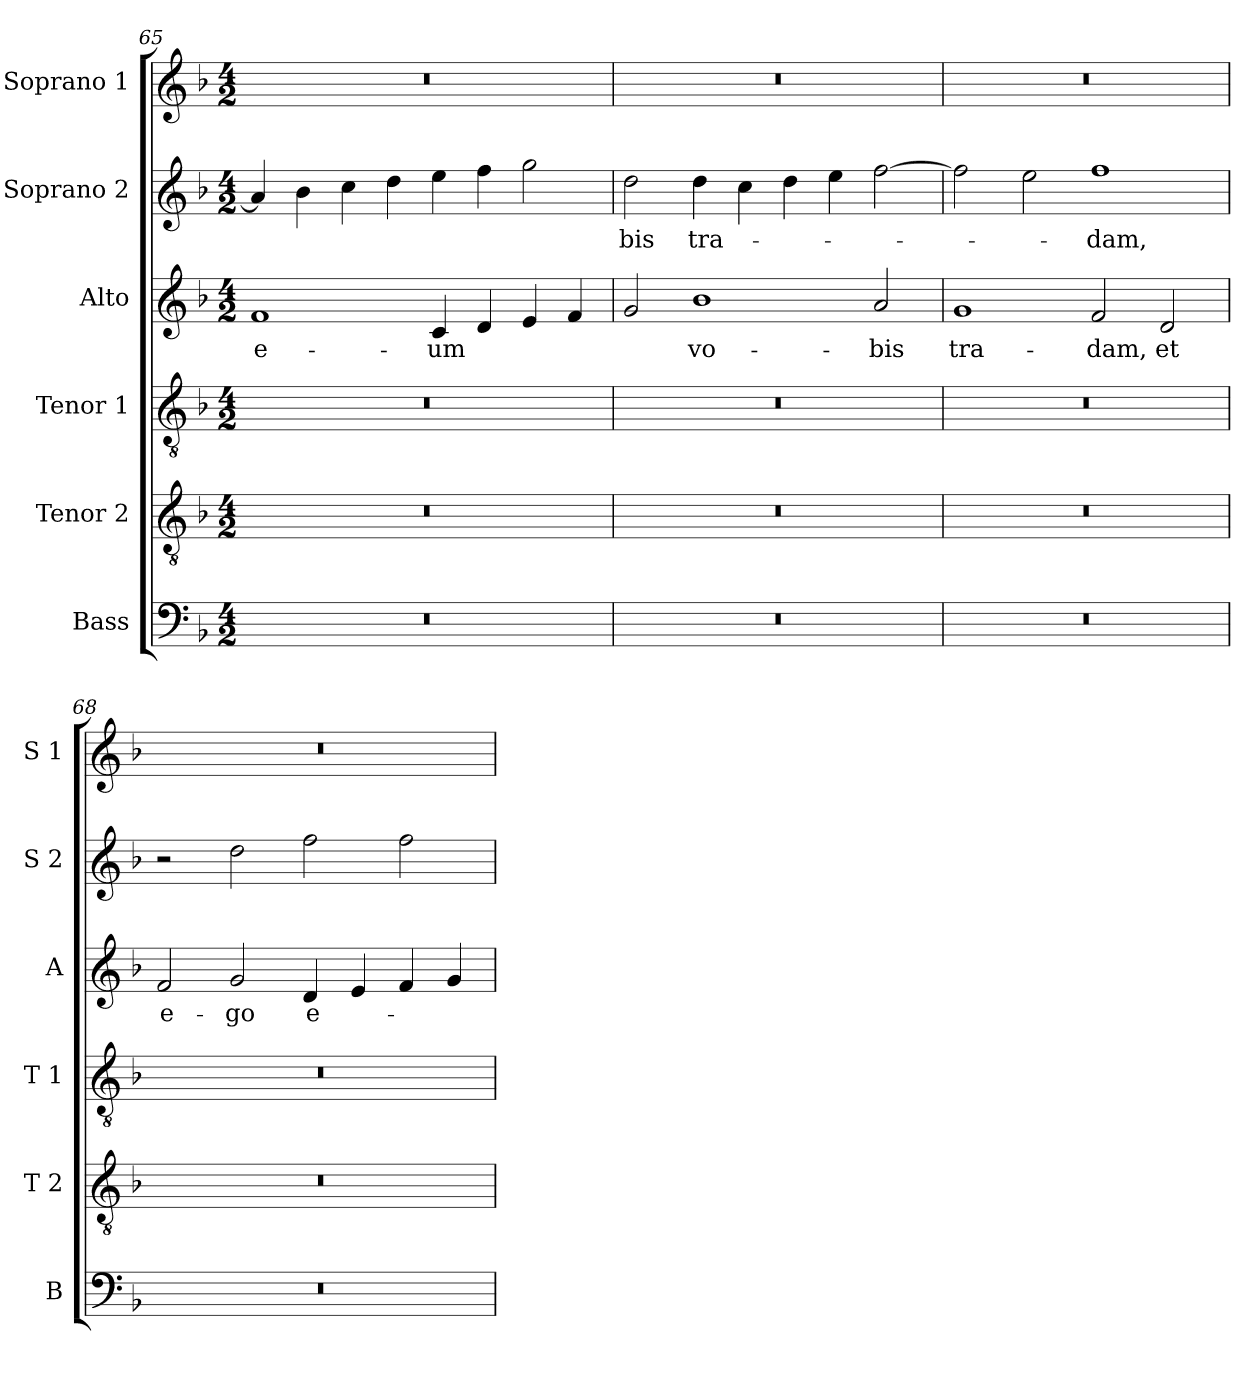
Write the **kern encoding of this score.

**kern	**kern	**kern	**kern	**text	**kern	**text	**kern
*part6	*part5	*part4	*part3	*part3	*part2	*part2	*part1
*staff6	*staff5	*staff4	*staff3	*staff3	*staff2	*staff2	*staff1
*I"Bass	*I"Tenor 2	*I"Tenor 1	*I"Alto	*	*I"Soprano 2	*	*I"Soprano 1
*I'B	*I'T 2	*I'T 1	*I'A	*	*I'S 2	*	*I'S 1
*clefF4	*clefGv2	*clefGv2	*clefG2	*	*clefG2	*	*clefG2
*k[b-]	*k[b-]	*k[b-]	*k[b-]	*	*k[b-]	*	*k[b-]
*F:	*F:	*F:	*F:	*	*F:	*	*F:
*M4/2	*M4/2	*M4/2	*M4/2	*	*M4/2	*	*M4/2
=65	=65	=65	=65	=65	=65	=65	=65
!	!	!	!	!LO:LY:b	!	!	!
0r	0r	0r	1f	e-	4a/]	.	0r
.	.	.	.	.	4b-\	.	.
.	.	.	.	.	4cc\	.	.
.	.	.	.	.	4dd\	.	.
!	!	!	!	!LO:LY:b	!	!	!
.	.	.	4c/	-um	4ee\	.	.
.	.	.	4d/	.	4ff\	.	.
.	.	.	4e/	.	2gg\	.	.
.	.	.	4f/	.	.	.	.
=66	=66	=66	=66	=66	=66	=66	=66
!	!	!	!	!	!	!LO:LY:b	!
0r	0r	0r	2g/	.	2dd\	-bis	0r
!	!	!	!	!LO:LY:b	!	!	!
!	!	!	!	!	!	!LO:LY:b	!
.	.	.	1b-	vo-	4dd\	tra-	.
.	.	.	.	.	4cc\	.	.
.	.	.	.	.	4dd\	.	.
.	.	.	.	.	4ee\	.	.
!	!	!	!	!LO:LY:b	!	!	!
.	.	.	2a/	-bis	[2ff\	.	.
=67	=67	=67	=67	=67	=67	=67	=67
!	!	!	!	!LO:LY:b	!	!	!
0r	0r	0r	1g	tra-	2ff\]	.	0r
.	.	.	.	.	2ee\	.	.
!	!	!	!	!LO:LY:b	!	!	!
!	!	!	!	!	!	!LO:LY:b	!
.	.	.	2f/	-dam,	1ff	-dam,	.
!	!	!	!	!LO:LY:b	!	!	!
.	.	.	2d/	et	.	.	.
=68	=68	=68	=68	=68	=68	=68	=68
!	!	!	!	!LO:LY:b	!	!	!
0r	0r	0r	2f/	e-	2r	.	0r
!	!	!	!	!LO:LY:b	!	!	!
.	.	.	2g/	-go	2dd\	.	.
!	!	!	!	!LO:LY:b	!	!	!
.	.	.	4d/	e-	2ff\	.	.
.	.	.	4e/	.	.	.	.
.	.	.	4f/	.	2ff\	.	.
.	.	.	4g/	.	.	.	.
=	=	=	=	=	=	=	=
*-	*-	*-	*-	*-	*-	*-	*-
